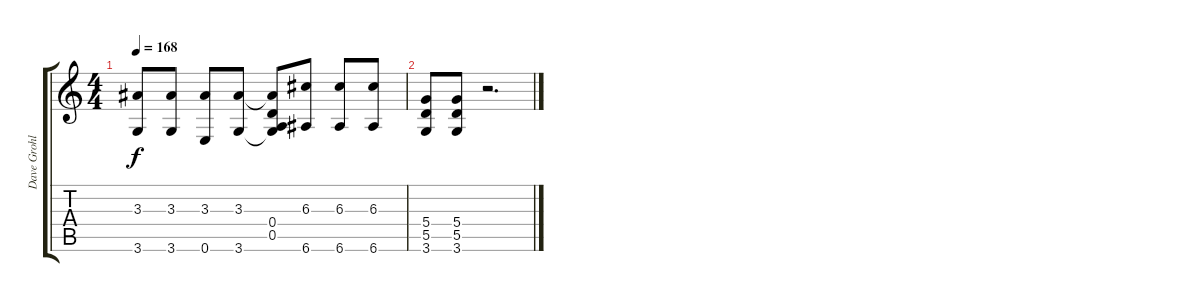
\track ("Dave Grohl" "Dave Grohl") {instrument distortionguitar}
\staff {score tabs}
\tuning (E4 B3 G3 D3 A2 E2) {hide}
\ts (4 4)
\tempo 168
\clef g2
\ks c
(3.3 3.6).8{dy f} (3.3 3.6).8 (3.3 0.6).8 (3.3 3.6).8 (3.3{t} 0.4{t} 0.5{t} 3.6{t}).8 (6.3 6.6).8 (6.3 6.6).8 (6.3 6.6).8 |
(5.4 5.5 3.6).8 (5.4 5.5 3.6).8 r.2{d}
